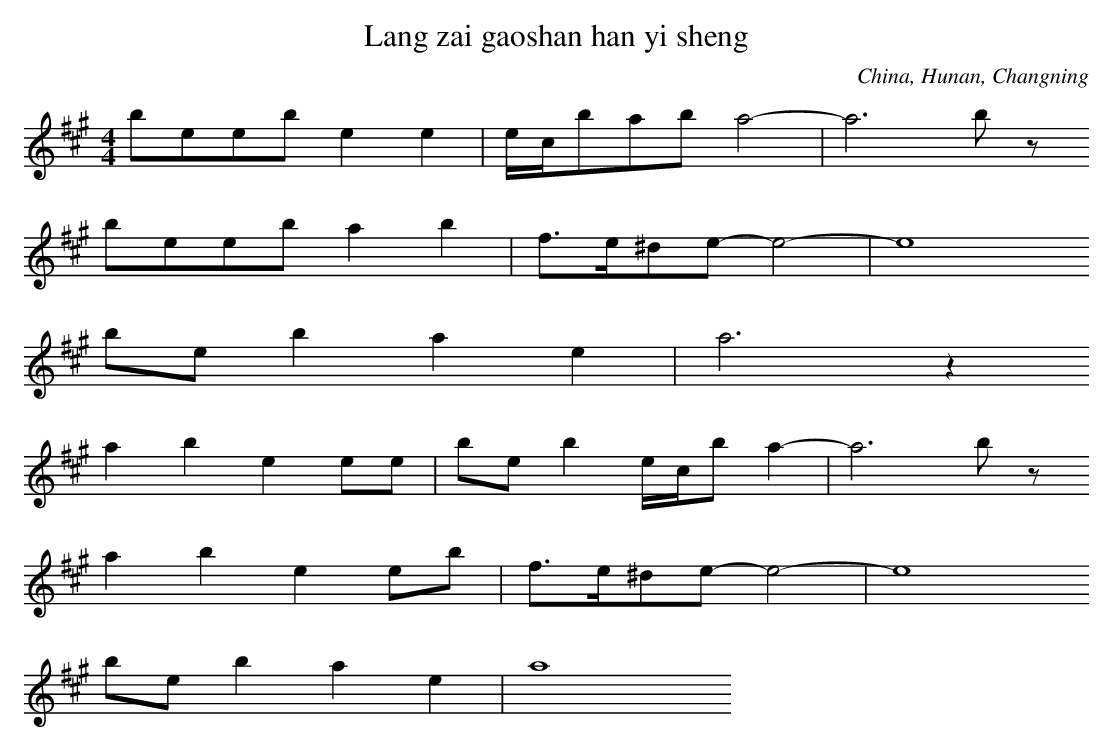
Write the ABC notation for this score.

X:1
T: Lang zai gaoshan han yi sheng
O: China, Hunan, Changning
M: 4/4
L: 1/16
K: A
b2e2e2b2e4e4 | ecb2a2b2a8- | a12b2z2
b2e2e2b2a4b4 | f3e^d2e2-e8- | e16
b2e2b4a4e4 | a12z4
a4b4e4e2e2 | b2e2b4ecb2a4- | a12b2z2
a4b4e4e2b2 | f3e^d2e2-e8- | e16
b2e2b4a4e4 | a16
